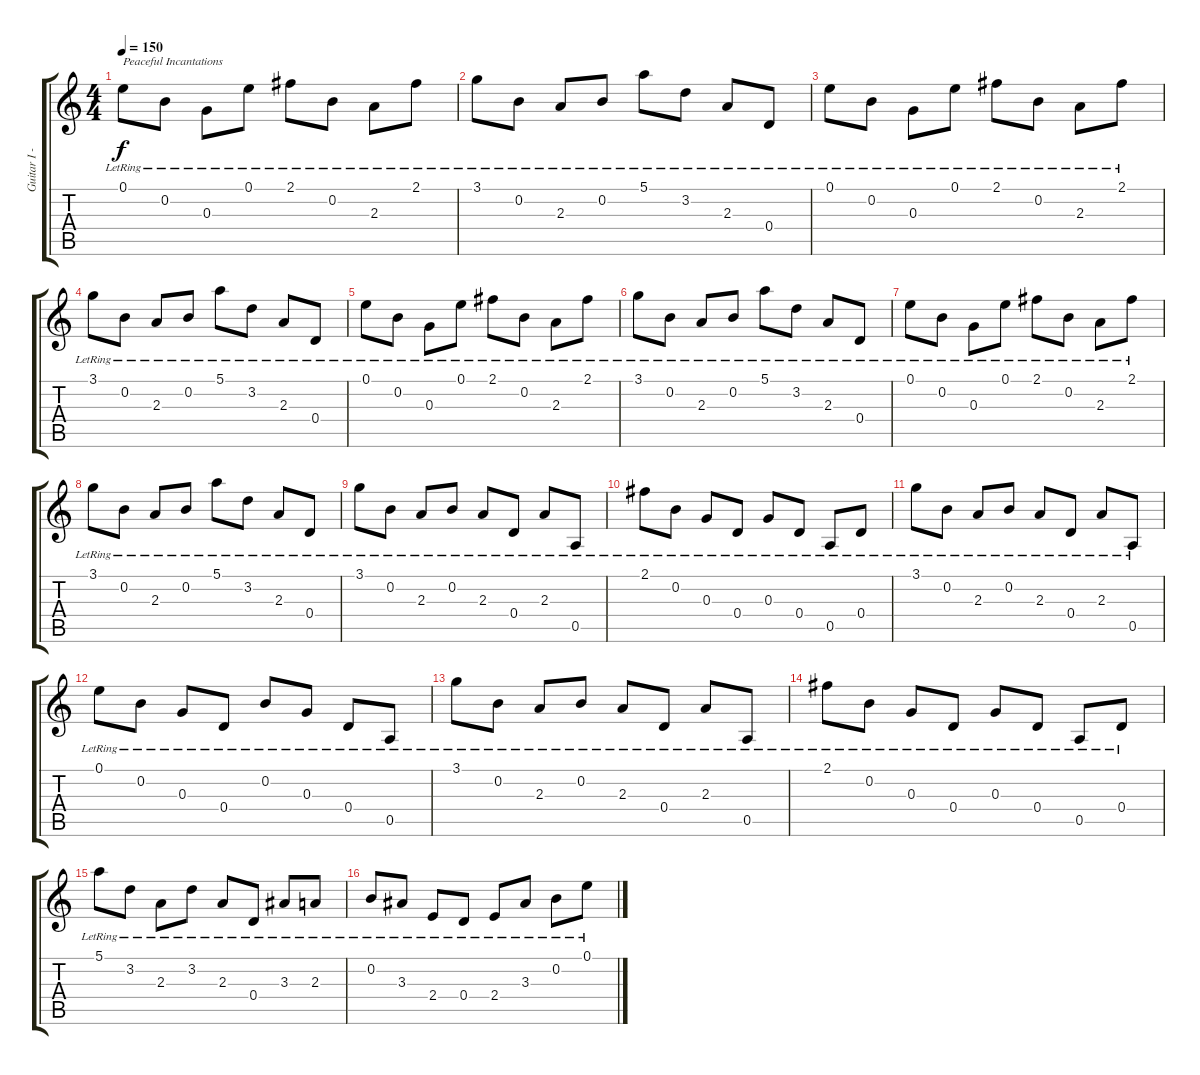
\track ("Guitar I - (Clean)" "Guitar I -") {instrument electricguitarclean}
\staff {score tabs}
\tuning (E4 B3 G3 D3 A2 E2) {hide}
\ts (4 4)
\tempo 150
\clef g2
\ks c
0.1{lr}.8{txt "Peaceful Incantations" dy f instrument electricguitarclean} 0.2{lr}.8 0.3{lr}.8 0.1{lr}.8 2.1{lr}.8 0.2{lr}.8 2.3{lr}.8 2.1{lr}.8 |
3.1{lr}.8 0.2{lr}.8 2.3{lr}.8 0.2{lr}.8 5.1{lr}.8 3.2{lr}.8 2.3{lr}.8 0.4{lr}.8 |
0.1{lr}.8 0.2{lr}.8 0.3{lr}.8 0.1{lr}.8 2.1{lr}.8 0.2{lr}.8 2.3{lr}.8 2.1{lr}.8 |
3.1{lr}.8 0.2{lr}.8 2.3{lr}.8 0.2{lr}.8 5.1{lr}.8 3.2{lr}.8 2.3{lr}.8 0.4{lr}.8 |
0.1{lr}.8 0.2{lr}.8 0.3{lr}.8 0.1{lr}.8 2.1{lr}.8 0.2{lr}.8 2.3{lr}.8 2.1{lr}.8 |
3.1{lr}.8 0.2{lr}.8 2.3{lr}.8 0.2{lr}.8 5.1{lr}.8 3.2{lr}.8 2.3{lr}.8 0.4{lr}.8 |
0.1{lr}.8 0.2{lr}.8 0.3{lr}.8 0.1{lr}.8 2.1{lr}.8 0.2{lr}.8 2.3{lr}.8 2.1{lr}.8 |
3.1{lr}.8 0.2{lr}.8 2.3{lr}.8 0.2{lr}.8 5.1{lr}.8 3.2{lr}.8 2.3{lr}.8 0.4{lr}.8 |
3.1{lr}.8 0.2{lr}.8 2.3{lr}.8 0.2{lr}.8 2.3{lr}.8 0.4{lr}.8 2.3{lr}.8 0.5{lr}.8 |
2.1{lr}.8 0.2{lr}.8 0.3{lr}.8 0.4{lr}.8 0.3{lr}.8 0.4{lr}.8 0.5{lr}.8 0.4{lr}.8 |
3.1{lr}.8 0.2{lr}.8 2.3{lr}.8 0.2{lr}.8 2.3{lr}.8 0.4{lr}.8 2.3{lr}.8 0.5{lr}.8 |
0.1{lr}.8 0.2{lr}.8 0.3{lr}.8 0.4{lr}.8 0.2{lr}.8 0.3{lr}.8 0.4{lr}.8 0.5{lr}.8 |
3.1{lr}.8 0.2{lr}.8 2.3{lr}.8 0.2{lr}.8 2.3{lr}.8 0.4{lr}.8 2.3{lr}.8 0.5{lr}.8 |
2.1{lr}.8 0.2{lr}.8 0.3{lr}.8 0.4{lr}.8 0.3{lr}.8 0.4{lr}.8 0.5{lr}.8 0.4{lr}.8 |
5.1{lr}.8 3.2{lr}.8 2.3{lr}.8 3.2{lr}.8 2.3{lr}.8 0.4{lr}.8 3.3{lr}.8 2.3{lr}.8 |
0.2{lr}.8 3.3{lr}.8 2.4{lr}.8 0.4{lr}.8 2.4{lr}.8 3.3{lr}.8 0.2{lr}.8 0.1{lr}.8
